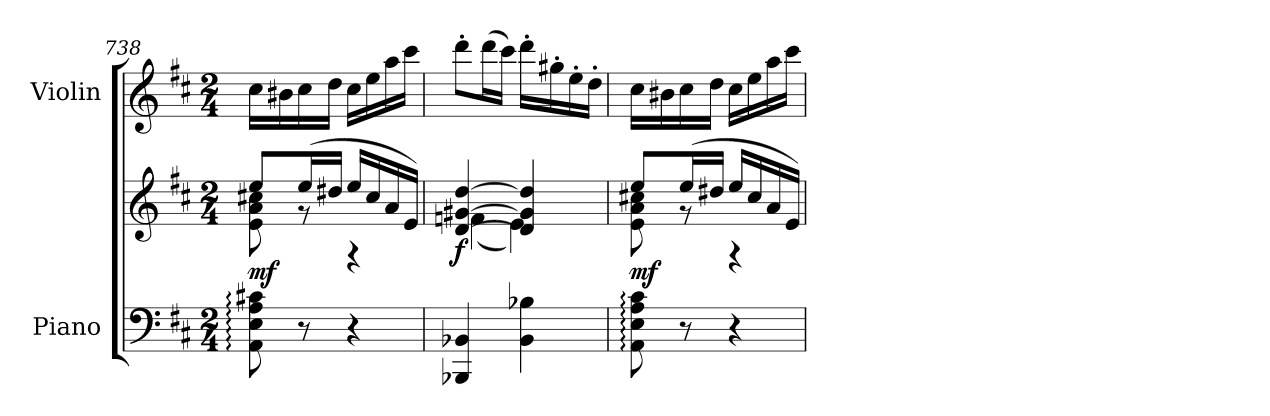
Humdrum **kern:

**kern	**kern	**dynam	**kern
*part2	*part2	*part2	*part1
*staff3	*staff2	*staff2/3	*staff1
*I"Piano	*	*	*I"Violin
*I'Pno.	*	*	*I'Vln.
*clefF4	*clefG2	*	*clefG2
*k[f#c#]	*k[f#c#]	*	*k[f#c#]
*M2/4	*M2/4	*	*M2/4
=738	=738	=738	=738
*	*^	*	*
!	!	!	!LO:DY:b	!
8AA\: 8E\: 8A\: 8c#X\:	8ee/L	8e\ 8a\ 8cc#X\	mf	16cc#\LL
.	.	.	.	16b#X\
8r	(16ee/L	8r	.	16cc#\
.	16dd#X/JJ	.	.	16dd\JJ
4r	16ee/LL	4r	.	16cc#\LL
.	16cc#/	.	.	16ee\
.	16a/	.	.	16aa\
.	16e/JJ)	.	.	16ccc#\JJ
=739	=739	=739	=739	=739
!	!	!	!LO:DY:b	!
4BBB-X/ 4BB-X/	[4d/ [4g#X/ [4dd/	(4fn\	f	8ddd'\L
.	.	.	.	(16ddd\L
.	.	.	.	16ccc#\JJ)
4BB-\ 4B-X\	4d/] 4g#/] 4dd/]	4e\)	.	16ddd'\LL
.	.	.	.	16gg#X'\
.	.	.	.	16ee'\
.	.	.	.	16dd'\JJ
=740	=740	=740	=740	=740
!	!	!	!LO:DY:b	!
8AA\: 8E\: 8A\: 8c#\:	8ee/L	8e\ 8a\ 8cc#X\	mf	16cc#\LL
.	.	.	.	16b#X\
8r	(16ee/L	8r	.	16cc#\
.	16dd#X/JJ	.	.	16dd\JJ
4r	16ee/LL	4r	.	16cc#\LL
.	16cc#/	.	.	16ee\
.	16a/	.	.	16aa\
.	16e/JJ)	.	.	16ccc#\JJ
*	*v	*v	*	*
=	=	=	=
*-	*-	*-	*-
